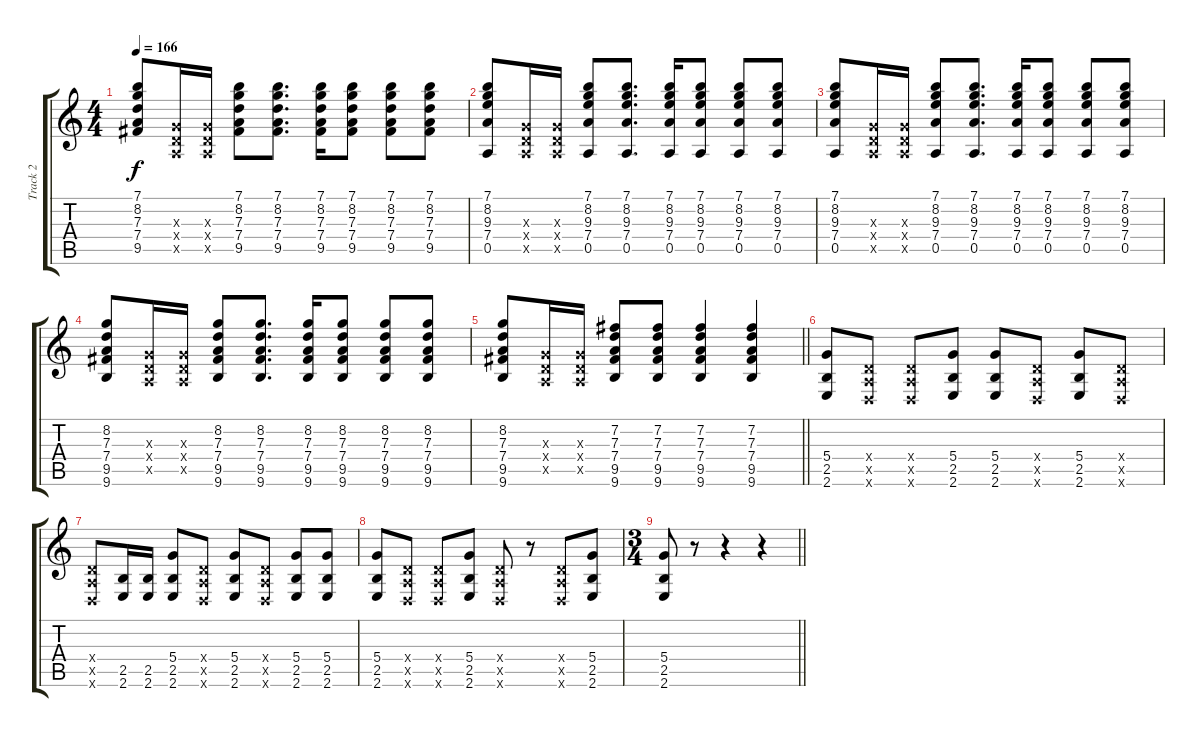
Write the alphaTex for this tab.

\track ("Track 2" "Track 2") {instrument electricguitarjazz}
\staff {score tabs}
\tuning (E4 B3 G3 D3 A2 D2) {hide}
\ts (4 4)
\tempo 166
\clef g2
\ks c
(7.1 8.2 7.3 7.4 9.5).8{dy f} (0.3{x} 0.4{x} 0.5{x}).16 (0.3{x} 0.4{x} 0.5{x}).16 (7.1 8.2 7.3 7.4 9.5).8 (7.1 8.2 7.3 7.4 9.5).8{d} (7.1 8.2 7.3 7.4 9.5).16 (7.1 8.2 7.3 7.4 9.5).8 (7.1 8.2 7.3 7.4 9.5).8 (7.1 8.2 7.3 7.4 9.5).8 |
(7.1 8.2 9.3 7.4 0.5).8 (0.3{x} 0.4{x} 0.5{x}).16 (0.3{x} 0.4{x} 0.5{x}).16 (7.1 8.2 9.3 7.4 0.5).8 (7.1 8.2 9.3 7.4 0.5).8{d} (7.1 8.2 9.3 7.4 0.5).16 (7.1 8.2 9.3 7.4 0.5).8 (7.1 8.2 9.3 7.4 0.5).8 (7.1 8.2 9.3 7.4 0.5).8 |
(7.1 8.2 9.3 7.4 0.5).8 (0.3{x} 0.4{x} 0.5{x}).16 (0.3{x} 0.4{x} 0.5{x}).16 (7.1 8.2 9.3 7.4 0.5).8 (7.1 8.2 9.3 7.4 0.5).8{d} (7.1 8.2 9.3 7.4 0.5).16 (7.1 8.2 9.3 7.4 0.5).8 (7.1 8.2 9.3 7.4 0.5).8 (7.1 8.2 9.3 7.4 0.5).8 |
(8.2 7.3 7.4 9.5 9.6).8 (0.3{x} 0.4{x} 0.5{x}).16 (0.3{x} 0.4{x} 0.5{x}).16 (8.2 7.3 7.4 9.5 9.6).8 (8.2 7.3 7.4 9.5 9.6).8{d} (8.2 7.3 7.4 9.5 9.6).16 (8.2 7.3 7.4 9.5 9.6).8 (8.2 7.3 7.4 9.5 9.6).8 (8.2 7.3 7.4 9.5 9.6).8 |
\barLineRight lightlight
(8.2 7.3 7.4 9.5 9.6).8 (0.3{x} 0.4{x} 0.5{x}).16 (0.3{x} 0.4{x} 0.5{x}).16 (7.2 7.3 7.4 9.5 9.6).8 (7.2 7.3 7.4 9.5 9.6).8 (7.2 7.3 7.4 9.5 9.6).4 (7.2 7.3 7.4 9.5 9.6).4 |
(5.4 2.5 2.6).8 (0.4{x} 0.5{x} 0.6{x}).8 (0.4{x} 0.5{x} 0.6{x}).8 (5.4 2.5 2.6).8 (5.4 2.5 2.6).8 (0.4{x} 0.5{x} 0.6{x}).8 (5.4 2.5 2.6).8 (0.4{x} 0.5{x} 0.6{x}).8 |
(0.4{x} 0.5{x} 0.6{x}).8 (2.5 2.6).16 (2.5 2.6).16 (5.4 2.5 2.6).8 (0.4{x} 0.5{x} 0.6{x}).8 (5.4 2.5 2.6).8 (0.4{x} 0.5{x} 0.6{x}).8 (5.4 2.5 2.6).8 (5.4 2.5 2.6).8 |
(5.4 2.5 2.6).8 (0.4{x} 0.5{x} 0.6{x}).8 (0.4{x} 0.5{x} 0.6{x}).8 (5.4 2.5 2.6).8 (0.4{x} 0.5{x} 0.6{x}).8 r.8 (0.4{x} 0.5{x} 0.6{x}).8 (5.4 2.5 2.6).8 |
\ts (3 4)
\barLineRight lightlight
(5.4 2.5 2.6).8 r.8 r.4 r.4
